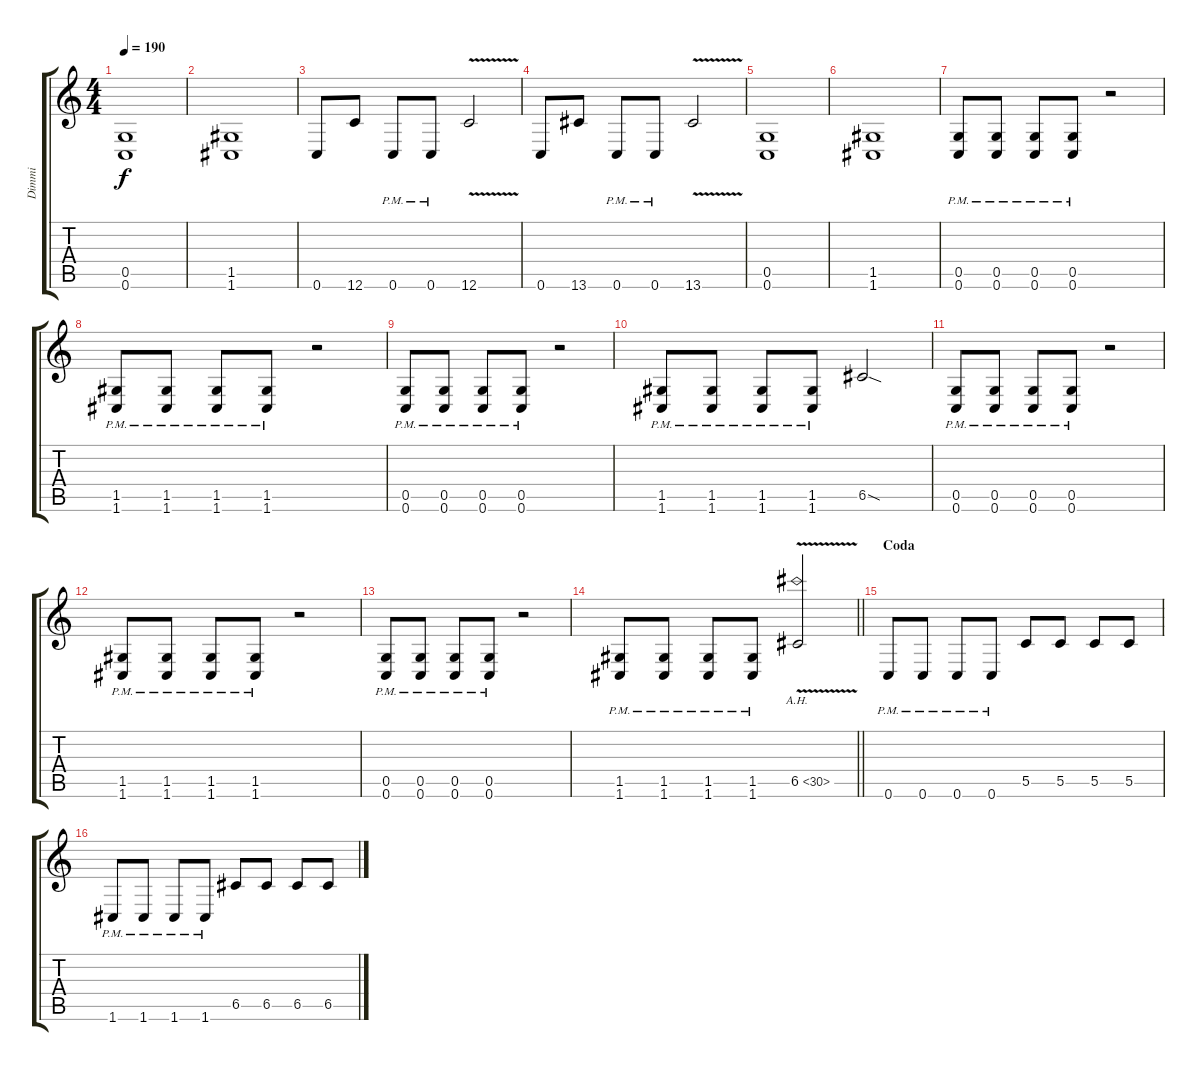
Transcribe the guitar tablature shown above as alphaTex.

\track ("Dimmi" "Dimmi") {instrument overdrivenguitar}
\staff {score tabs}
\tuning (D4 A3 F3 C3 G2 C2) {hide}
\ts (4 4)
\tempo 190
\clef g2
\ks c
(0.5 0.6).1{dy f} |
(1.5 1.6).1 |
0.6.8 12.6.8 0.6{pm}.8 0.6{pm}.8 12.6{v}.2 |
0.6.8 13.6.8 0.6{pm}.8 0.6{pm}.8 13.6{v}.2 |
(0.5 0.6).1 |
(1.5 1.6).1 |
(0.5{pm} 0.6{pm}).8 (0.5{pm} 0.6{pm}).8 (0.5{pm} 0.6{pm}).8 (0.5{pm} 0.6{pm}).8 r.2 |
(1.5{pm} 1.6{pm}).8 (1.5{pm} 1.6{pm}).8 (1.5{pm} 1.6{pm}).8 (1.5{pm} 1.6{pm}).8 r.2 |
(0.5{pm} 0.6{pm}).8 (0.5{pm} 0.6{pm}).8 (0.5{pm} 0.6{pm}).8 (0.5{pm} 0.6{pm}).8 r.2 |
(1.5{pm} 1.6{pm}).8 (1.5{pm} 1.6{pm}).8 (1.5{pm} 1.6{pm}).8 (1.5{pm} 1.6{pm}).8 6.5{sod}.2 |
(0.5{pm} 0.6{pm}).8 (0.5{pm} 0.6{pm}).8 (0.5{pm} 0.6{pm}).8 (0.5{pm} 0.6{pm}).8 r.2 |
(1.5{pm} 1.6{pm}).8 (1.5{pm} 1.6{pm}).8 (1.5{pm} 1.6{pm}).8 (1.5{pm} 1.6{pm}).8 r.2 |
(0.5{pm} 0.6{pm}).8 (0.5{pm} 0.6{pm}).8 (0.5{pm} 0.6{pm}).8 (0.5{pm} 0.6{pm}).8 r.2 |
\barLineRight lightlight
(1.5{pm} 1.6{pm}).8 (1.5{pm} 1.6{pm}).8 (1.5{pm} 1.6{pm}).8 (1.5{pm} 1.6{pm}).8 6.5{ah 24 v}.2 |
\section ("" "Coda")
0.6{pm}.8 0.6{pm}.8 0.6{pm}.8 0.6{pm}.8 5.5.8 5.5.8 5.5.8 5.5.8 |
1.6{pm}.8 1.6{pm}.8 1.6{pm}.8 1.6{pm}.8 6.5.8 6.5.8 6.5.8 6.5.8
